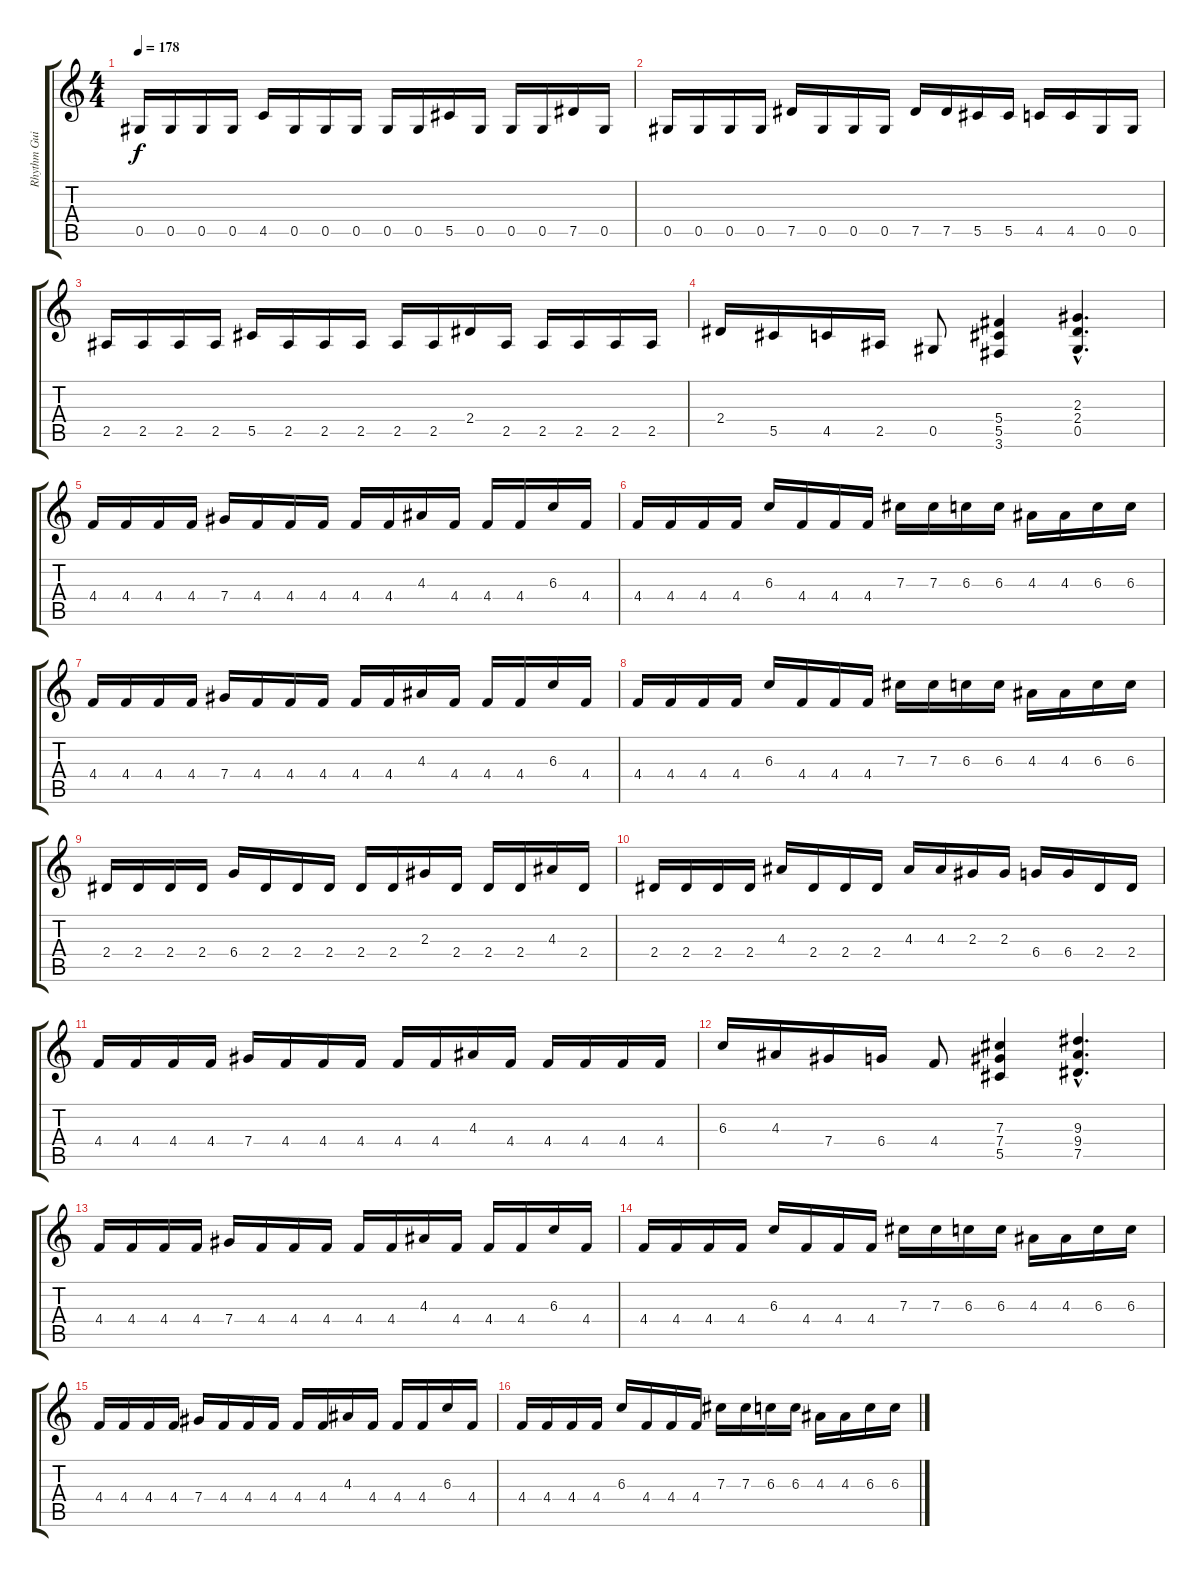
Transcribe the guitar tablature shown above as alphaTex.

\track ("Rhythm Guitar 2 - Henjo Richter" "Rhythm Gui") {instrument overdrivenguitar}
\staff {score tabs}
\tuning (Eb4 Bb3 Gb3 Db3 Ab2 Eb2) {hide}
\ts (4 4)
\tempo 178
\clef g2
\ks c
0.5.16{dy f} 0.5.16 0.5.16 0.5.16 4.5.16 0.5.16 0.5.16 0.5.16 0.5.16 0.5.16 5.5.16 0.5.16 0.5.16 0.5.16 7.5.16 0.5.16 |
0.5.16 0.5.16 0.5.16 0.5.16 7.5.16 0.5.16 0.5.16 0.5.16 7.5.16 7.5.16 5.5.16 5.5.16 4.5.16 4.5.16 0.5.16 0.5.16 |
2.5.16 2.5.16 2.5.16 2.5.16 5.5.16 2.5.16 2.5.16 2.5.16 2.5.16 2.5.16 2.4.16 2.5.16 2.5.16 2.5.16 2.5.16 2.5.16 |
2.4.16 5.5.16 4.5.16 2.5.16 0.5.8 (5.4 5.5 3.6).4 (2.3{hac} 2.4{hac} 0.5{hac}).4{d} |
4.4.16 4.4.16 4.4.16 4.4.16 7.4.16 4.4.16 4.4.16 4.4.16 4.4.16 4.4.16 4.3.16 4.4.16 4.4.16 4.4.16 6.3.16 4.4.16 |
4.4.16 4.4.16 4.4.16 4.4.16 6.3.16 4.4.16 4.4.16 4.4.16 7.3.16 7.3.16 6.3.16 6.3.16 4.3.16 4.3.16 6.3.16 6.3.16 |
4.4.16 4.4.16 4.4.16 4.4.16 7.4.16 4.4.16 4.4.16 4.4.16 4.4.16 4.4.16 4.3.16 4.4.16 4.4.16 4.4.16 6.3.16 4.4.16 |
4.4.16 4.4.16 4.4.16 4.4.16 6.3.16 4.4.16 4.4.16 4.4.16 7.3.16 7.3.16 6.3.16 6.3.16 4.3.16 4.3.16 6.3.16 6.3.16 |
2.4.16 2.4.16 2.4.16 2.4.16 6.4.16 2.4.16 2.4.16 2.4.16 2.4.16 2.4.16 2.3.16 2.4.16 2.4.16 2.4.16 4.3.16 2.4.16 |
2.4.16 2.4.16 2.4.16 2.4.16 4.3.16 2.4.16 2.4.16 2.4.16 4.3.16 4.3.16 2.3.16 2.3.16 6.4.16 6.4.16 2.4.16 2.4.16 |
4.4.16 4.4.16 4.4.16 4.4.16 7.4.16 4.4.16 4.4.16 4.4.16 4.4.16 4.4.16 4.3.16 4.4.16 4.4.16 4.4.16 4.4.16 4.4.16 |
6.3.16 4.3.16 7.4.16 6.4.16 4.4.8 (7.3 7.4 5.5).4 (9.3{hac} 9.4{hac} 7.5{hac}).4{d} |
4.4.16 4.4.16 4.4.16 4.4.16 7.4.16 4.4.16 4.4.16 4.4.16 4.4.16 4.4.16 4.3.16 4.4.16 4.4.16 4.4.16 6.3.16 4.4.16 |
4.4.16 4.4.16 4.4.16 4.4.16 6.3.16 4.4.16 4.4.16 4.4.16 7.3.16 7.3.16 6.3.16 6.3.16 4.3.16 4.3.16 6.3.16 6.3.16 |
4.4.16 4.4.16 4.4.16 4.4.16 7.4.16 4.4.16 4.4.16 4.4.16 4.4.16 4.4.16 4.3.16 4.4.16 4.4.16 4.4.16 6.3.16 4.4.16 |
4.4.16 4.4.16 4.4.16 4.4.16 6.3.16 4.4.16 4.4.16 4.4.16 7.3.16 7.3.16 6.3.16 6.3.16 4.3.16 4.3.16 6.3.16 6.3.16
